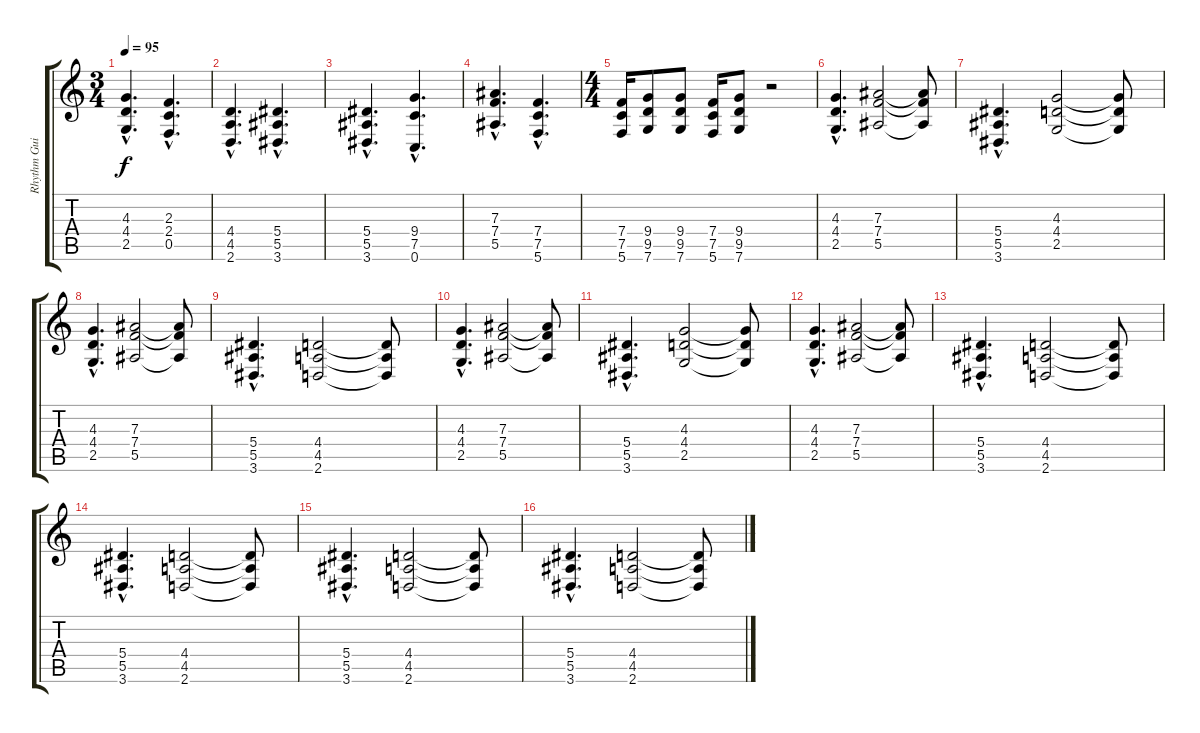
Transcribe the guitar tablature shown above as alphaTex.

\track ("Rhythm Guitar I" "Rhythm Gui") {instrument distortionguitar}
\staff {score tabs}
\tuning (C4 G3 Eb3 Bb2 F2 C2) {hide}
\ts (3 4)
\tempo 95
\clef g2
\ks c
(4.3{hac} 4.4{hac} 2.5{hac}).4{d dy f} (2.3{hac} 2.4{hac} 0.5{hac}).4{d} |
(4.4{hac} 4.5{hac} 2.6{hac}).4{d} (5.4{hac} 5.5{hac} 3.6{hac}).4{d} |
(5.4{hac} 5.5{hac} 3.6{hac}).4{d} (9.4{hac} 7.5{hac} 0.6{hac}).4{d} |
(7.3{hac} 7.4{hac} 5.5{hac}).4{d} (7.4{hac} 7.5{hac} 5.6{hac}).4{d} |
\ts (4 4)
(7.4 7.5 5.6).16 (9.4 9.5 7.6).8 (9.4 9.5 7.6).8 (7.4 7.5 5.6).16 (9.4 9.5 7.6).8 r.2 |
(4.3{hac} 4.4{hac} 2.5{hac}).4{d} (7.3 7.4 5.5).2 (7.3{t} 7.4{t} 5.5{t}).8 |
(5.4{hac} 5.5{hac} 3.6{hac}).4{d} (4.3 4.4 2.5).2 (4.3{t} 4.4{t} 2.5{t}).8 |
(4.3{hac} 4.4{hac} 2.5{hac}).4{d} (7.3 7.4 5.5).2 (7.3{t} 7.4{t} 5.5{t}).8 |
(5.4{hac} 5.5{hac} 3.6{hac}).4{d} (4.4 4.5 2.6).2 (4.4{t} 4.5{t} 2.6{t}).8 |
(4.3{hac} 4.4{hac} 2.5{hac}).4{d} (7.3 7.4 5.5).2 (7.3{t} 7.4{t} 5.5{t}).8 |
(5.4{hac} 5.5{hac} 3.6{hac}).4{d} (4.3 4.4 2.5).2 (4.3{t} 4.4{t} 2.5{t}).8 |
(4.3{hac} 4.4{hac} 2.5{hac}).4{d} (7.3 7.4 5.5).2 (7.3{t} 7.4{t} 5.5{t}).8 |
(5.4{hac} 5.5{hac} 3.6{hac}).4{d} (4.4 4.5 2.6).2 (4.4{t} 4.5{t} 2.6{t}).8 |
(5.4{hac} 5.5{hac} 3.6{hac}).4{d} (4.4 4.5 2.6).2 (4.4{t} 4.5{t} 2.6{t}).8 |
(5.4{hac} 5.5{hac} 3.6{hac}).4{d} (4.4 4.5 2.6).2 (4.4{t} 4.5{t} 2.6{t}).8 |
(5.4{hac} 5.5{hac} 3.6{hac}).4{d} (4.4 4.5 2.6).2 (4.4{t} 4.5{t} 2.6{t}).8
